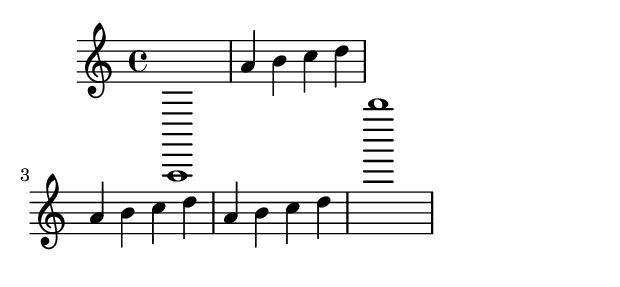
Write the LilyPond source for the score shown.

\header {
  texidoc = "We use a skyline algorithm to determine the distance to the next
system instead of relying only on bounding boxes. This keeps gaps between
systems more uniform."
}

\paper {ragged-right = ##t}
#(set-default-paper-size "a6")

\version "2.11.0"
\book {
  \score {
    {
      a,,1 | a'4 b' c'' d'' \break
      \repeat unfold 2 {a' b' c'' d''} | b''''1
    }
  }
}
